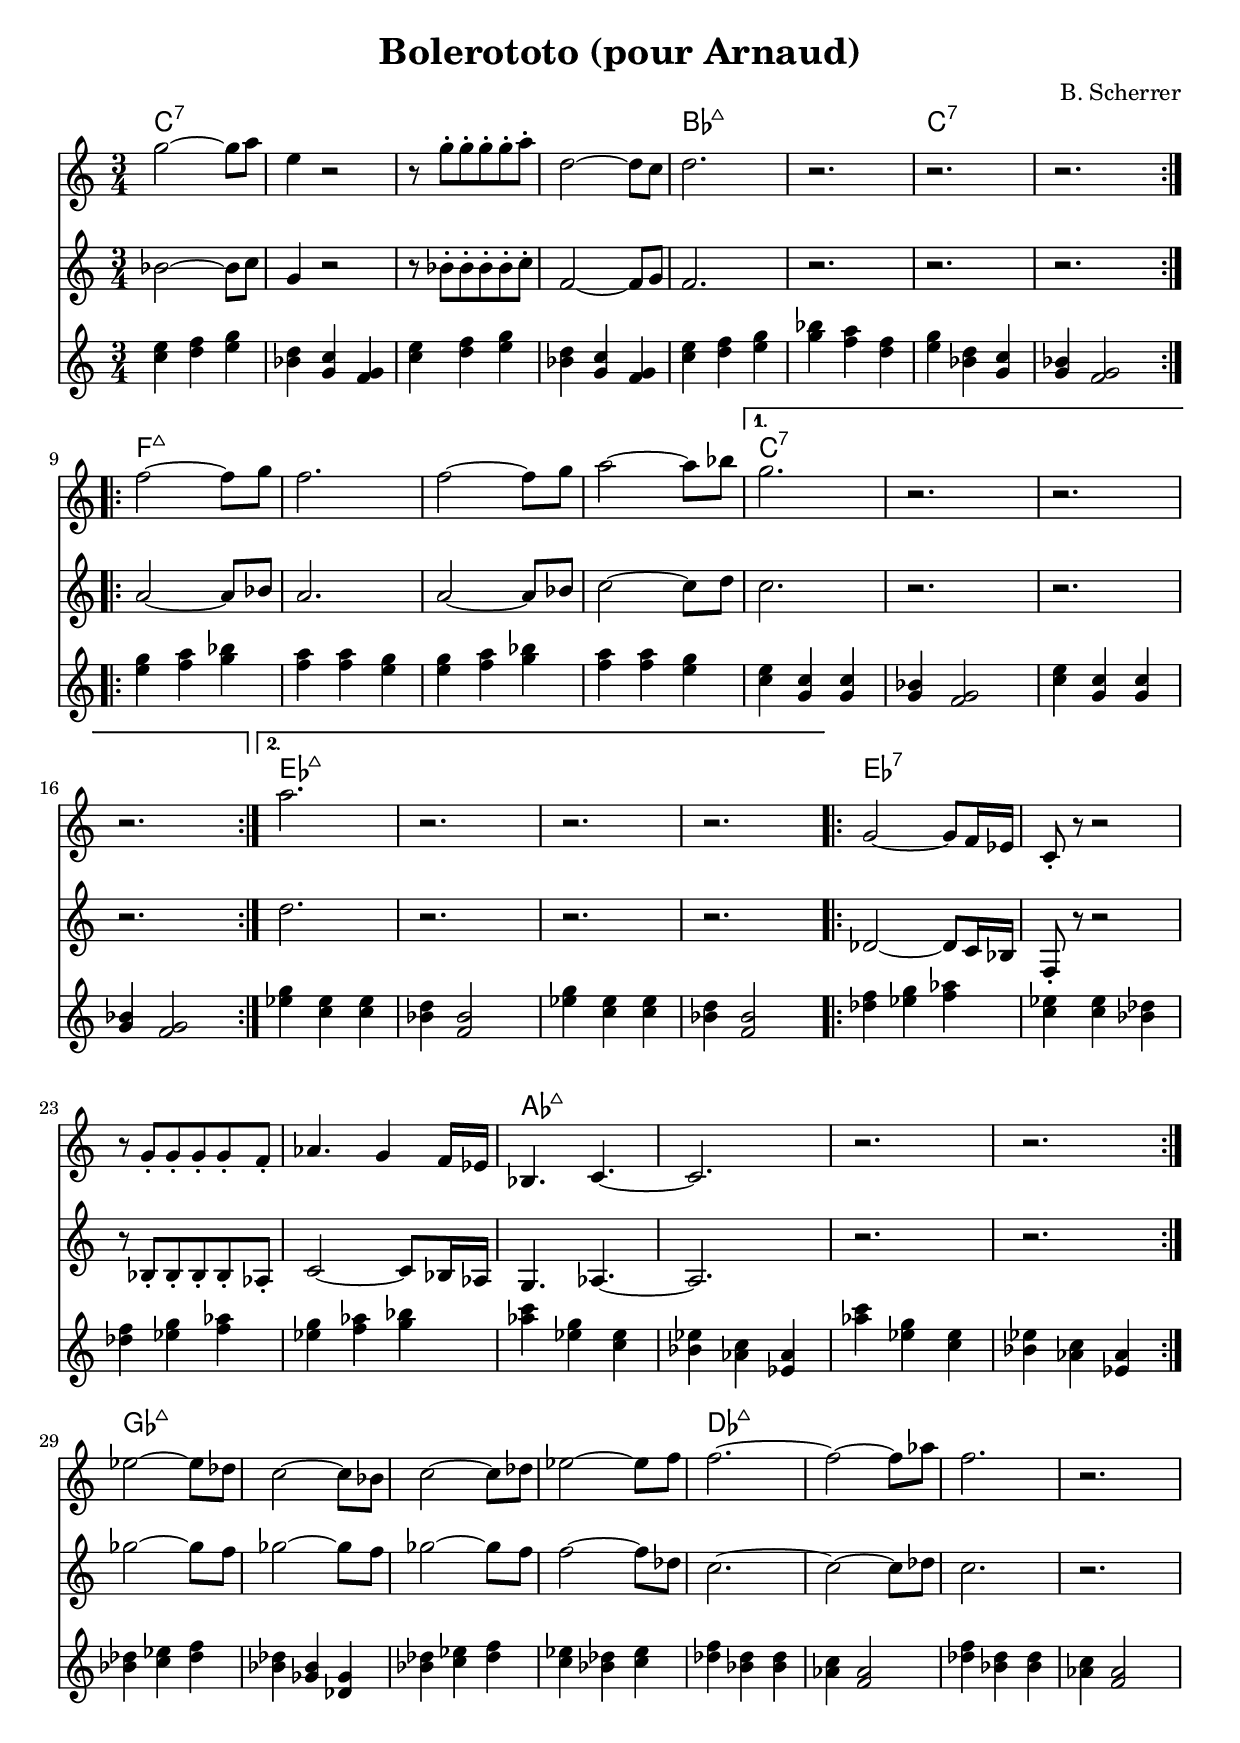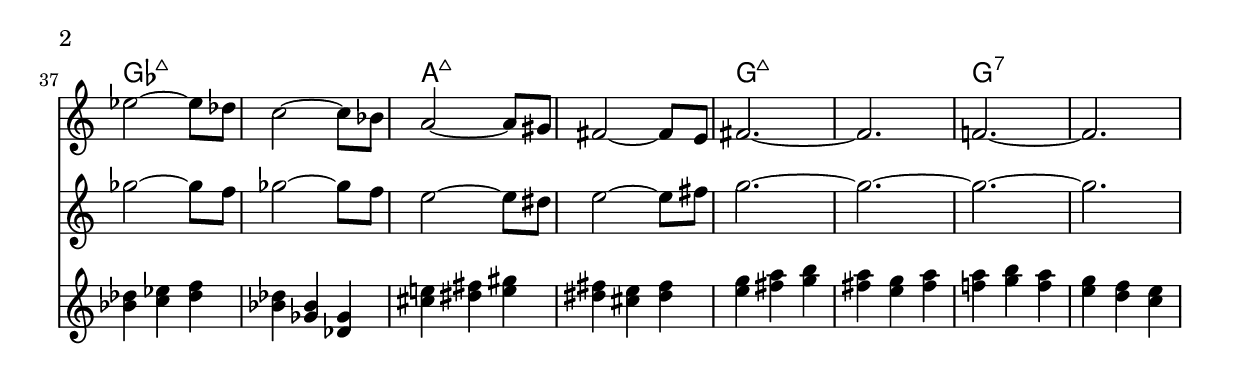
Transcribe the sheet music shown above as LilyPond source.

\version "2.18.2"	

noteCibleTransposition =   c   % c         % d pour Si b %  a, pour Mi b

ton = ""

indent = 0

accompagnement =  \relative c''{
  %\key c \major
  \numericTimeSignature
  \time 3/4
  \repeat volta 2 {
  \repeat unfold 2 {<c e>4 <d f> <e g> <bes d> <g c> <f g>}
  <c' e> <d f> <e g> <g bes> <f a> <d f> |
  <e g> <bes d>  <g c> <g bes> <f g>2
}

  \repeat volta 2 {
    \repeat unfold 2 {<e' g>4 <f a> <g bes> <f a> <f a> <e g>}
  }
  \alternative {
    \repeat unfold 2 {<c e>4 <g c> <g c> <g bes> <f g>2 }
    \repeat unfold 2 {<ees' g>4 <c ees> <c ees> <bes d> <f bes>2}
  }
  
  \repeat volta 2 {
  <des' f>4 <ees g> <f aes> <c ees> <c ees> <bes des>
  <des f>4 <ees g> <f aes> <ees g> <f aes> <g bes>
  \repeat unfold 2 {
    <aes c> <ees g> <c ees> <bes ees> <aes c> <ees aes>
  }
  }
  
  <bes' des> <c ees> <des f>  <bes des> <ges bes> <des ges>
  <bes' des> <c ees> <des f> <c ees> <bes des> <c ees>
  \repeat unfold 2 { <des f> <bes des> <bes des> <aes c> <f aes>2 }
  <bes des>4 <c ees> <des f>  <bes des> <ges bes> <des ges>
  <cis' e!> <dis fis> <e gis> <dis fis> <cis e> <dis fis>
  <e g> <fis a> <g b> <fis a><e g> <fis a>
  <f! a> <g b> <f a> <e g> <d f> <c e>

  
 }

voix_b = \relative c'''{
  %\key c \major
  \numericTimeSignature
  \time 3/4
  \repeat volta 2 {
    g2~ g8 a   e4  r2 | r8  g-. g-.  g-.   g-.   a-.  d,2~  d8  c | d2. | r2. r2. r2.
  }

  \repeat volta 2 {f2~ f8  g f2. | f2~ f8  g  | a2~  a8  bes |}
  \alternative {
    {g2. | r2. r2. r2.}
    {a2. | r2. r2. r2.}
  }
				%
  \repeat volta 2 {
     g,2~ g8  f16  ees  c8-. r8 r2 | r8  g'-.  g-.  g-.   g-.  f-.  aes4. g4   f16  ees |  bes4. c~ | c2. r2. r2.
   }
  
  ees'2~ ees8 des | c2~ c8 bes | c2~ c8 des | ees2~ ees8 f | f2.~ | f2~ f8 aes | f2.  r
  ees2~ ees8 des | c2~ c8 bes | a2~ a8 gis | fis2~ fis8 e | fis2.~ | fis | f!~   f |
  
}
voix_a= \relative c''{
  %\key c \major
  \numericTimeSignature
  \time 3/4
  \repeat volta 2 {
    bes2~ bes8 c g4 r2 | r8 bes-.   bes-.  bes-.   bes-.   c-.  f,2~ f8  g  | f2. | r2. r2. r2.
  }
  
  \repeat volta 2 { a2~ a8  bes  a2. | a2~ a8 bes c2~ c8 d  |}
  \alternative {
    {c2. | r2. r2. r2. }
    { d2. | r2. r2. r2.}
  }
				%
  \repeat volta 2 {
    des,2~ des8 c16 bes16 f8-. r8 r2 | r8 bes-.   bes-.  bes-.   bes-.   aes-.  c2~ c8  bes16 aes | g4. aes~ | aes2. r2. r2.
  }
  
  ges''2~ ges8 f | ges2~ ges8 f | ges2~ ges8 f | f2~ f8 des | c2.~ | c2~ c8 des | c2.  r
  ges'2~ ges8 f | ges2~ ges8 f | e2~ e8 dis | e2~ e8 fis | g2.~ |  g~ | g~ | g 
}


harmonie =  \chordmode{  
  \repeat volta 2 {
    c1.:7  s  bes:maj7  c:7 \break
  }

  \repeat volta 2 {
    f1.:maj7  s
  }
  \alternative {
    {c:7  s }
    {ees:maj7  s} \break
  }
  \repeat volta 2 {
    ees1.:7  s  aes:maj7  s \break
  }
  ges1.:maj7  s  des:maj7  s \break
  ges1.:maj7   a:maj7  g:maj7 g:7 \break
}



\header {
  title = #(string-append "Bolerototo (pour Arnaud)" ton )
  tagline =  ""
  composer = "B. Scherrer"
}



\score{
  <<
    \new ChordNames {
      \transpose c \noteCibleTransposition{
	\harmonie
      }
    }
    \new Staff { 
      \transpose c \noteCibleTransposition {
      \voix_b
      }
    }
    \new Staff { 
      \transpose c \noteCibleTransposition {
      \voix_a
      }
    }
    \new Staff { 
      \transpose c \noteCibleTransposition {
      \accompagnement
      }
    }
  >>
  \layout{ \context {      \Score      proportionalNotationDuration = #(ly:make-moment 4 20    )   } }
}






\score {
  <<
    \new Staff \with {midiInstrument = #"trumpet"}   << \unfoldRepeats{\voix_a
									      }  >>
    \new Staff \with {midiInstrument = #"flute"}   << \unfoldRepeats{\voix_b
									      }  >>
     \new Staff \with {midiInstrument = #"electric piano 1"}   << \unfoldRepeats{\accompagnement
                                 }  >>
  %  \new Staff \with {midiInstrument = #"electric piano 1"}   << \unfoldRepeats{\harmonie
  %                        } >> 
  >>
\midi{ \tempo 4 = 110 }
}